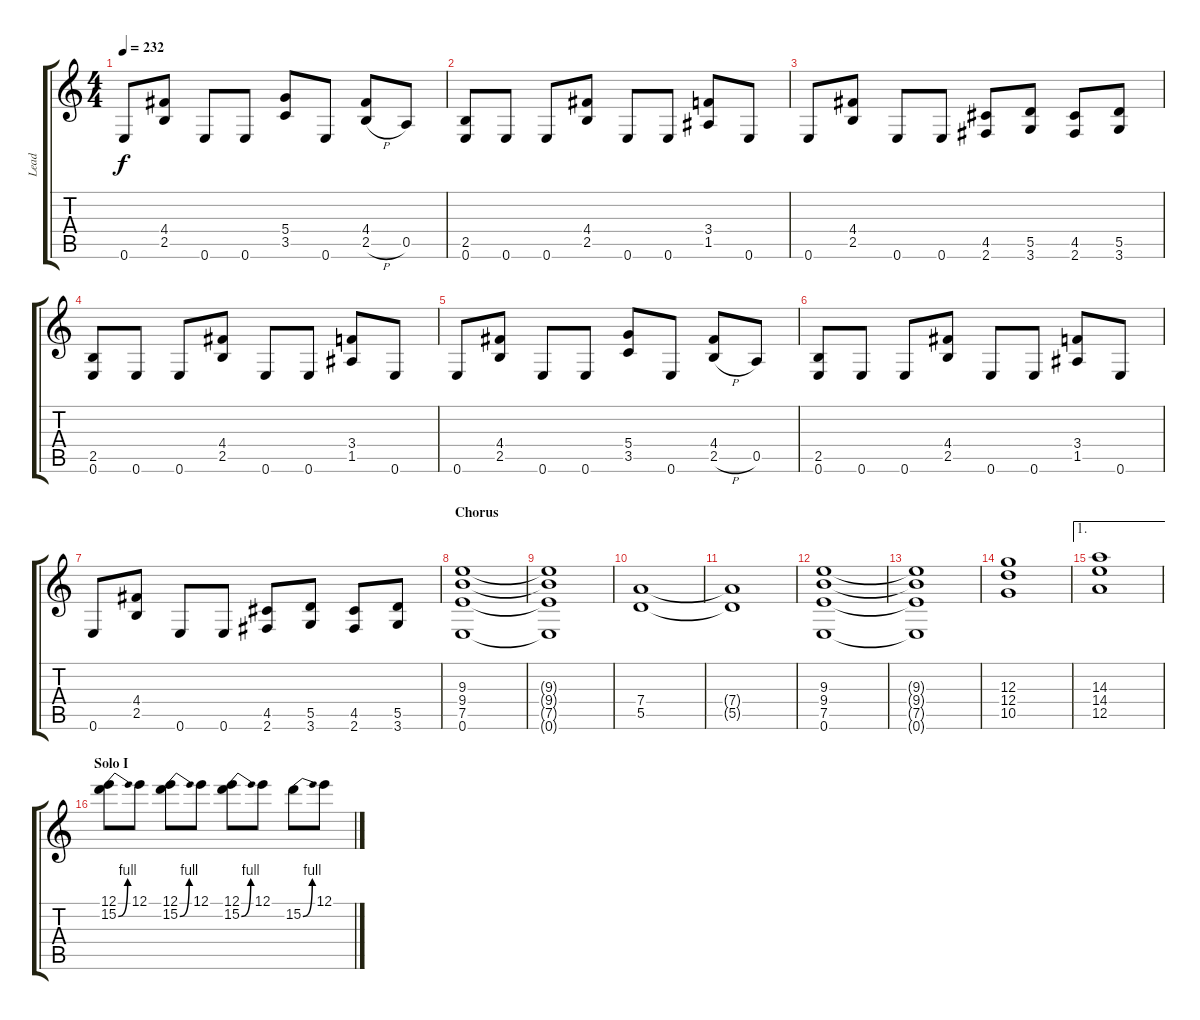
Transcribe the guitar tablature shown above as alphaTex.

\track ("Lead" "Lead") {instrument distortionguitar}
\staff {score tabs}
\tuning (E4 B3 G3 D3 A2 E2) {hide}
\ts (4 4)
\tempo 232
\clef g2
\ks c
0.6.8{dy f} (4.4 2.5).8 0.6.8 0.6.8 (5.4 3.5).8 0.6.8 (4.4 2.5{h}).8 0.5.8 |
(2.5 0.6).8 0.6.8 0.6.8 (4.4 2.5).8 0.6.8 0.6.8 (3.4 1.5).8 0.6.8 |
0.6.8 (4.4 2.5).8 0.6.8 0.6.8 (4.5 2.6).8 (5.5 3.6).8 (4.5 2.6).8 (5.5 3.6).8 |
(2.5 0.6).8 0.6.8 0.6.8 (4.4 2.5).8 0.6.8 0.6.8 (3.4 1.5).8 0.6.8 |
0.6.8 (4.4 2.5).8 0.6.8 0.6.8 (5.4 3.5).8 0.6.8 (4.4 2.5{h}).8 0.5.8 |
(2.5 0.6).8 0.6.8 0.6.8 (4.4 2.5).8 0.6.8 0.6.8 (3.4 1.5).8 0.6.8 |
0.6.8 (4.4 2.5).8 0.6.8 0.6.8 (4.5 2.6).8 (5.5 3.6).8 (4.5 2.6).8 (5.5 3.6).8 |
\section ("" "Chorus ")
(9.3 9.4 7.5 0.6).1 |
(9.3{t} 9.4{t} 7.5{t} 0.6{t}).1 |
(7.4 5.5).1 |
(7.4{t} 5.5{t}).1 |
(9.3 9.4 7.5 0.6).1 |
(9.3{t} 9.4{t} 7.5{t} 0.6{t}).1 |
(12.3 12.4 10.5).1 |
\ae 1
(14.3 14.4 12.5).1 |
\section ("" "Solo I")
(12.1 15.2{be (bend 0 0 60 4)}).8 12.1.8 (12.1 15.2{be (bend 0 0 60 4)}).8 12.1.8 (12.1 15.2{be (bend 0 0 60 4)}).8 12.1.8 15.2{be (bend 0 0 60 4)}.8 12.1.8
